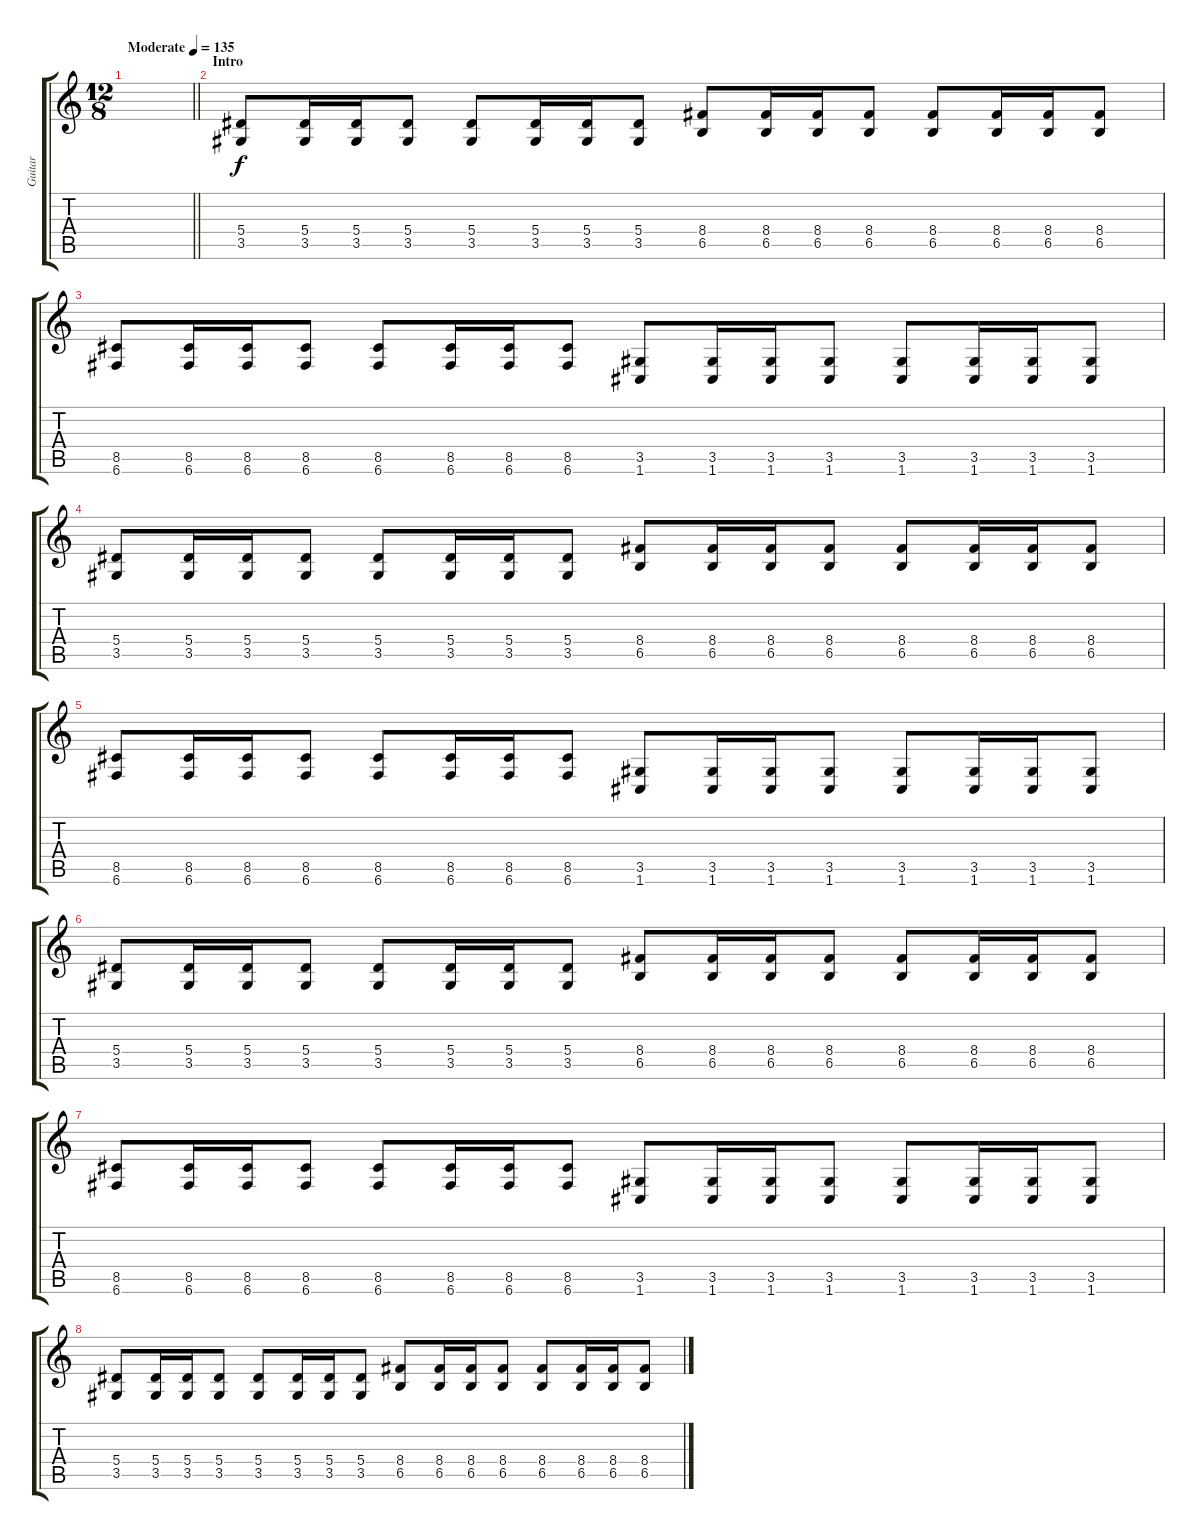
\track ("Guitar" "Guitar") {instrument distortionguitar}
\staff {score tabs}
\tuning (C4 G3 Eb3 Bb2 F2 C2) {hide}
\ts (12 8)
\tempo (135 "Moderate")
\clef g2
\barLineRight lightlight
\ks c
|
\section ("" "Intro")
(5.4 3.5).8 (5.4 3.5).16 (5.4 3.5).16 (5.4 3.5).8 (5.4 3.5).8 (5.4 3.5).16 (5.4 3.5).16 (5.4 3.5).8 (8.4 6.5).8 (8.4 6.5).16 (8.4 6.5).16 (8.4 6.5).8 (8.4 6.5).8 (8.4 6.5).16 (8.4 6.5).16 (8.4 6.5).8 |
(8.5 6.6).8 (8.5 6.6).16 (8.5 6.6).16 (8.5 6.6).8 (8.5 6.6).8 (8.5 6.6).16 (8.5 6.6).16 (8.5 6.6).8 (3.5 1.6).8 (3.5 1.6).16 (3.5 1.6).16 (3.5 1.6).8 (3.5 1.6).8 (3.5 1.6).16 (3.5 1.6).16 (3.5 1.6).8 |
(5.4 3.5).8 (5.4 3.5).16 (5.4 3.5).16 (5.4 3.5).8 (5.4 3.5).8 (5.4 3.5).16 (5.4 3.5).16 (5.4 3.5).8 (8.4 6.5).8 (8.4 6.5).16 (8.4 6.5).16 (8.4 6.5).8 (8.4 6.5).8 (8.4 6.5).16 (8.4 6.5).16 (8.4 6.5).8 |
(8.5 6.6).8 (8.5 6.6).16 (8.5 6.6).16 (8.5 6.6).8 (8.5 6.6).8 (8.5 6.6).16 (8.5 6.6).16 (8.5 6.6).8 (3.5 1.6).8 (3.5 1.6).16 (3.5 1.6).16 (3.5 1.6).8 (3.5 1.6).8 (3.5 1.6).16 (3.5 1.6).16 (3.5 1.6).8 |
(5.4 3.5).8 (5.4 3.5).16 (5.4 3.5).16 (5.4 3.5).8 (5.4 3.5).8 (5.4 3.5).16 (5.4 3.5).16 (5.4 3.5).8 (8.4 6.5).8 (8.4 6.5).16 (8.4 6.5).16 (8.4 6.5).8 (8.4 6.5).8 (8.4 6.5).16 (8.4 6.5).16 (8.4 6.5).8 |
(8.5 6.6).8 (8.5 6.6).16 (8.5 6.6).16 (8.5 6.6).8 (8.5 6.6).8 (8.5 6.6).16 (8.5 6.6).16 (8.5 6.6).8 (3.5 1.6).8 (3.5 1.6).16 (3.5 1.6).16 (3.5 1.6).8 (3.5 1.6).8 (3.5 1.6).16 (3.5 1.6).16 (3.5 1.6).8 |
(5.4 3.5).8 (5.4 3.5).16 (5.4 3.5).16 (5.4 3.5).8 (5.4 3.5).8 (5.4 3.5).16 (5.4 3.5).16 (5.4 3.5).8 (8.4 6.5).8 (8.4 6.5).16 (8.4 6.5).16 (8.4 6.5).8 (8.4 6.5).8 (8.4 6.5).16 (8.4 6.5).16 (8.4 6.5).8
